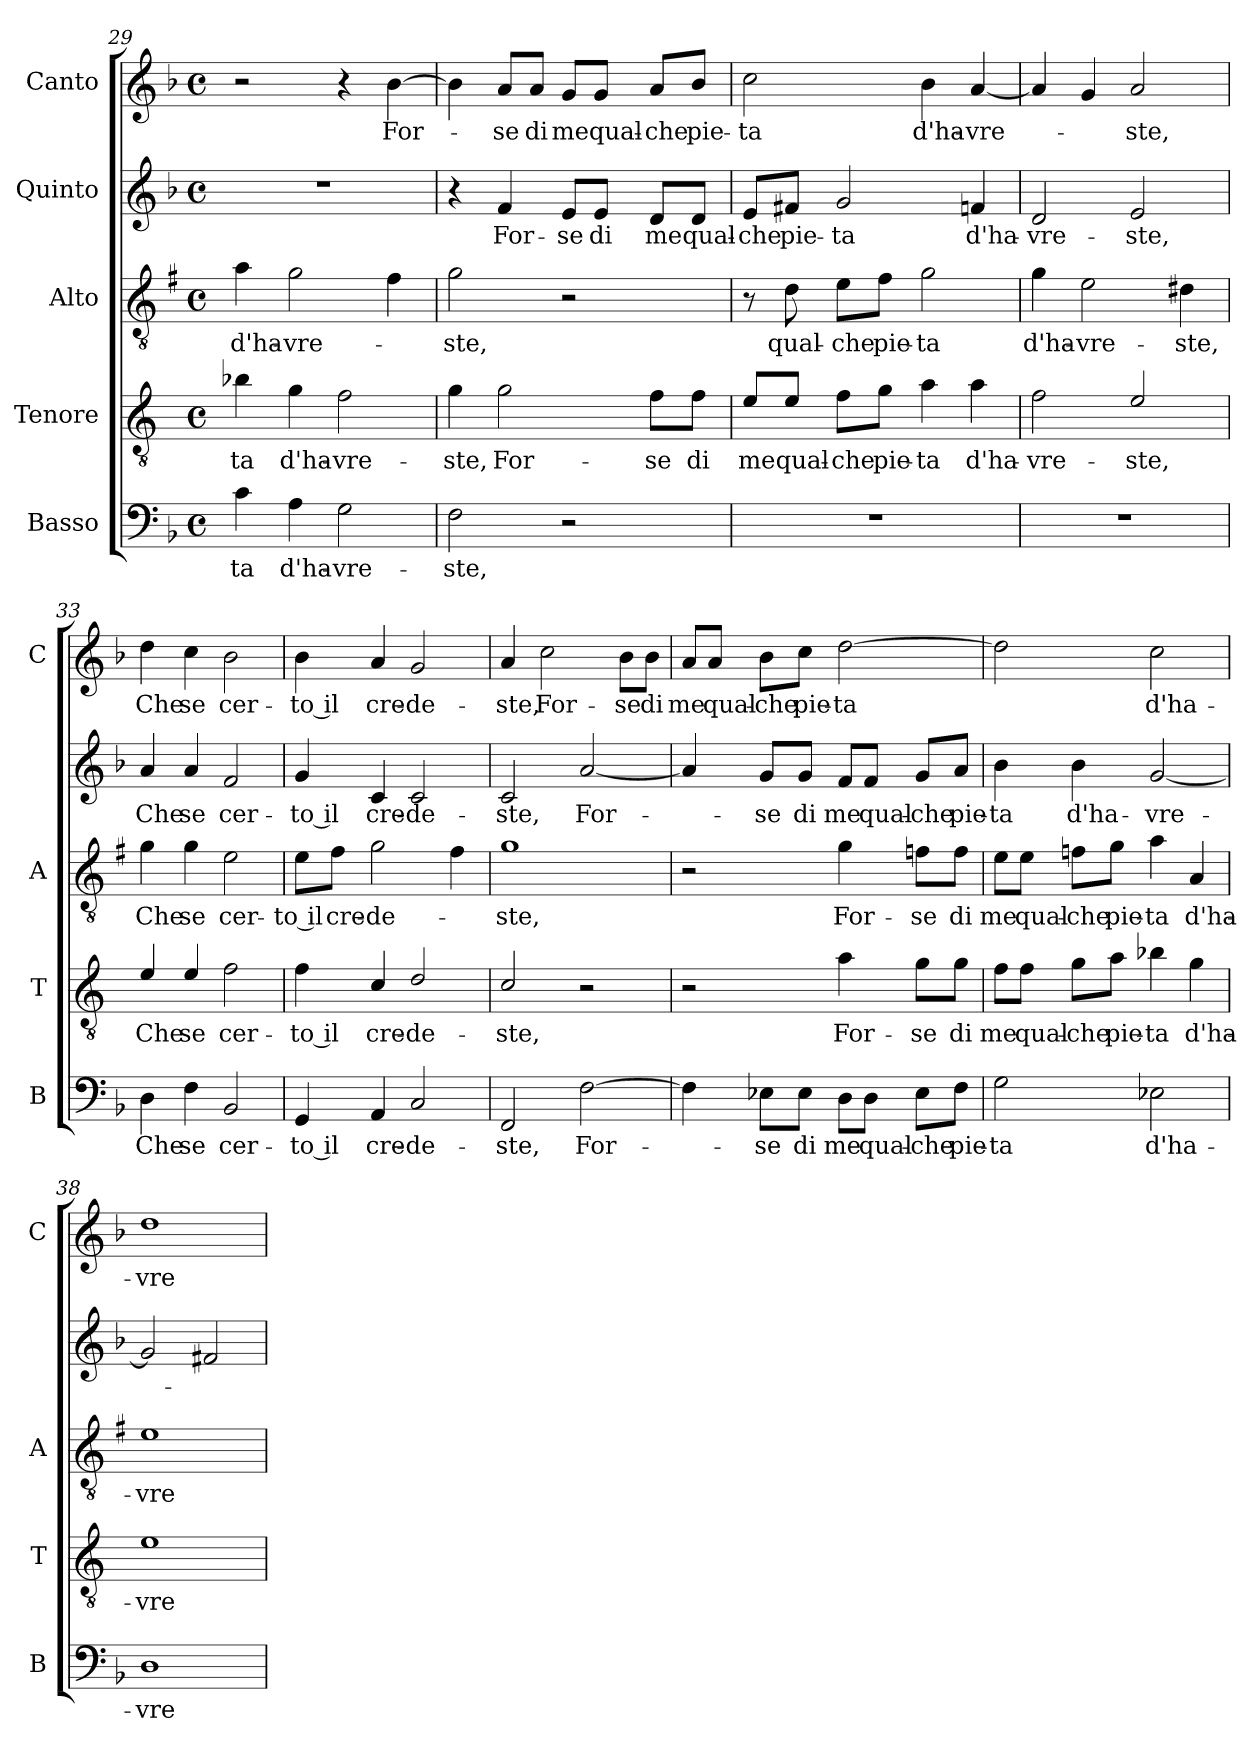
**kern	**text	**kern	**text	**kern	**text	**kern	**text	**kern	**text
*part5	*part5	*part4	*part4	*part3	*part3	*part2	*part2	*part1	*part1
*staff5	*staff5	*staff4	*staff4	*staff3	*staff3	*staff2	*staff2	*staff1	*staff1
*I"Basso	*	*I"Tenore	*	*I"Alto	*	*I"Quinto	*	*I"Canto	*
*I'B	*	*I'T	*	*I'A	*	*	*	*I'C	*
*clefF4	*	*clefGv2	*	*clefGv2	*	*clefG2	*	*clefG2	*
*	*	*ITrd4c7	*	*ITrd1c2	*	*	*	*	*
*k[b-]	*	*k[b-]	*	*k[b-]	*	*k[b-]	*	*k[b-]	*
*F:	*	*F:	*	*F:	*	*F:	*	*F:	*
*M4/4	*	*M4/4	*	*M4/4	*	*M4/4	*	*M4/4	*
*met(c)	*	*met(c)	*	*met(c)	*	*met(c)	*	*met(c)	*
=29	=29	=29	=29	=29	=29	=29	=29	=29	=29
!	!LO:LY:b	!	!LO:LY:b	!	!LO:LY:b	!	!	!	!
4c\	-ta	4e-X\	-ta	4g\	d'ha-	1r	.	2r	.
!	!LO:LY:b	!	!LO:LY:b	!	!LO:LY:b	!	!	!	!
4A\	d'ha-	4c\	d'ha-	2f\	-vre-	.	.	.	.
!	!LO:LY:b	!	!LO:LY:b	!	!	!	!	!	!
2G\	-vre-	2B-\	-vre-	.	.	.	.	4r	.
!	!	!	!	!	!	!	!	!	!LO:LY:b
.	.	.	.	4e\	.	.	.	[4b-\	For-
=30	=30	=30	=30	=30	=30	=30	=30	=30	=30
!	!LO:LY:b	!	!LO:LY:b	!	!LO:LY:b	!	!	!	!
2F\	-ste,	4c\	-ste,	2f\	-ste,	4r	.	4b-\]	.
!	!	!	!LO:LY:b	!	!	!	!LO:LY:b	!	!LO:LY:b
.	.	2c\	For-	.	.	4f/	For-	8a/L	-se
!	!	!	!	!	!	!	!	!	!LO:LY:b
.	.	.	.	.	.	.	.	8a/J	di
!	!	!	!	!	!	!	!LO:LY:b	!	!LO:LY:b
2r	.	.	.	2r	.	8e/L	-se	8g/L	me
!	!	!	!	!	!	!	!LO:LY:b	!	!LO:LY:b
.	.	.	.	.	.	8e/J	di	8g/J	qual-
!	!	!	!LO:LY:b	!	!	!	!LO:LY:b	!	!LO:LY:b
.	.	8B-\L	-se	.	.	8d/L	me	8a/L	-che
!	!	!	!LO:LY:b	!	!	!	!LO:LY:b	!	!LO:LY:b
.	.	8B-\J	di	.	.	8d/J	qual-	8b-/J	pie-
=31	=31	=31	=31	=31	=31	=31	=31	=31	=31
!	!	!	!LO:LY:b	!	!	!	!LO:LY:b	!	!LO:LY:b
1r	.	8A/L	me	8r	.	8e/L	-che	2cc\	-ta
!	!	!	!LO:LY:b	!	!LO:LY:b	!	!LO:LY:b	!	!
.	.	8A/J	qual-	8c\	qual-	8f#X/J	pie-	.	.
!	!	!	!LO:LY:b	!	!LO:LY:b	!	!LO:LY:b	!	!
.	.	8B-\L	-che	8d\L	-che	2g/	-ta	.	.
!	!	!	!LO:LY:b	!	!LO:LY:b	!	!	!	!
.	.	8c\J	pie-	8e\J	pie-	.	.	.	.
!	!	!	!LO:LY:b	!	!LO:LY:b	!	!	!	!LO:LY:b
.	.	4d\	-ta	2f\	-ta	.	.	4b-\	d'ha-
!	!	!	!LO:LY:b	!	!	!	!LO:LY:b	!	!LO:LY:b
.	.	4d\	d'ha-	.	.	4fn/	d'ha-	[4a/	-vre-
=32	=32	=32	=32	=32	=32	=32	=32	=32	=32
!	!	!	!LO:LY:b	!	!LO:LY:b	!	!LO:LY:b	!	!
1r	.	2B-\	-vre-	4f\	d'ha-	2d/	-vre-	4a/]	.
!	!	!	!	!	!LO:LY:b	!	!	!	!
.	.	.	.	2d\	-vre-	.	.	4g/	.
!	!	!	!LO:LY:b	!	!	!	!LO:LY:b	!	!LO:LY:b
.	.	2A/	-ste,	.	.	2e/	-ste,	2a/	-ste,
!	!	!	!	!	!LO:LY:b	!	!	!	!
.	.	.	.	4c#X\	-ste,	.	.	.	.
!!LO:PB:g=z
=33	=33	=33	=33	=33	=33	=33	=33	=33	=33
!	!LO:LY:b	!	!LO:LY:b	!	!LO:LY:b	!	!LO:LY:b	!	!LO:LY:b
4D\	Che	4A/	Che	4f\	Che	4a/	Che	4dd\	Che
!	!LO:LY:b	!	!LO:LY:b	!	!LO:LY:b	!	!LO:LY:b	!	!LO:LY:b
4F\	se	4A/	se	4f\	se	4a/	se	4cc\	se
!	!LO:LY:b	!	!LO:LY:b	!	!LO:LY:b	!	!LO:LY:b	!	!LO:LY:b
2BB-/	cer-	2B-\	cer-	2d\	cer-	2f/	cer-	2b-\	cer-
=34	=34	=34	=34	=34	=34	=34	=34	=34	=34
!	!LO:LY:b	!	!LO:LY:b	!	!LO:LY:b	!	!LO:LY:b	!	!LO:LY:b
4GG/	-to il	4B-\	-to il	8d\L	-to il	4g/	-to il	4b-\	-to il
!	!	!	!	!	!LO:LY:b	!	!	!	!
.	.	.	.	8e\J	cre-	.	.	.	.
!	!LO:LY:b	!	!LO:LY:b	!	!LO:LY:b	!	!LO:LY:b	!	!LO:LY:b
4AA/	cre-	4F/	cre-	2f\	-de-	4c/	cre-	4a/	cre-
!	!LO:LY:b	!	!LO:LY:b	!	!	!	!LO:LY:b	!	!LO:LY:b
2C/	-de-	2G/	-de-	.	.	2c/	-de-	2g/	-de-
.	.	.	.	4e\	.	.	.	.	.
=35	=35	=35	=35	=35	=35	=35	=35	=35	=35
!	!LO:LY:b	!	!LO:LY:b	!	!LO:LY:b	!	!LO:LY:b	!	!LO:LY:b
2FF/	-ste,	2F/	-ste,	1f	-ste,	2c/	-ste,	4a/	-ste,
!	!	!	!	!	!	!	!	!	!LO:LY:b
.	.	.	.	.	.	.	.	2cc\	For-
!	!LO:LY:b	!	!	!	!	!	!LO:LY:b	!	!
[2F\	For-	2r	.	.	.	[2a/	For-	.	.
!	!	!	!	!	!	!	!	!	!LO:LY:b
.	.	.	.	.	.	.	.	8b-\L	-se
!	!	!	!	!	!	!	!	!	!LO:LY:b
.	.	.	.	.	.	.	.	8b-\J	di
=36	=36	=36	=36	=36	=36	=36	=36	=36	=36
!	!	!	!	!	!	!	!	!	!LO:LY:b
4F\]	.	2r	.	2r	.	4a/]	.	8a/L	me
!	!	!	!	!	!	!	!	!	!LO:LY:b
.	.	.	.	.	.	.	.	8a/J	qual-
!	!LO:LY:b	!	!	!	!	!	!LO:LY:b	!	!LO:LY:b
8E-X\L	-se	.	.	.	.	8g/L	-se	8b-\L	-che
!	!LO:LY:b	!	!	!	!	!	!LO:LY:b	!	!LO:LY:b
8E-\J	di	.	.	.	.	8g/J	di	8cc\J	pie-
!	!LO:LY:b	!	!LO:LY:b	!	!LO:LY:b	!	!LO:LY:b	!	!LO:LY:b
8D\L	me	4d\	For-	4f\	For-	8f/L	me	[2dd\	-ta
!	!LO:LY:b	!	!	!	!	!	!LO:LY:b	!	!
8D\J	qual-	.	.	.	.	8f/J	qual-	.	.
!	!LO:LY:b	!	!LO:LY:b	!	!LO:LY:b	!	!LO:LY:b	!	!
8E-\L	-che	8c\L	-se	8e-X\L	-se	8g/L	-che	.	.
!	!LO:LY:b	!	!LO:LY:b	!	!LO:LY:b	!	!LO:LY:b	!	!
8F\J	pie-	8c\J	di	8e-\J	di	8a/J	pie-	.	.
=37	=37	=37	=37	=37	=37	=37	=37	=37	=37
!	!LO:LY:b	!	!LO:LY:b	!	!LO:LY:b	!	!LO:LY:b	!	!
2G\	-ta	8B-\L	me	8d\L	me	4b-\	-ta	2dd\]	.
!	!	!	!LO:LY:b	!	!LO:LY:b	!	!	!	!
.	.	8B-\J	qual-	8d\J	qual-	.	.	.	.
!	!	!	!LO:LY:b	!	!LO:LY:b	!	!LO:LY:b	!	!
.	.	8c\L	-che	8e-X\L	-che	4b-\	d'ha-	.	.
!	!	!	!LO:LY:b	!	!LO:LY:b	!	!	!	!
.	.	8d\J	pie-	8f\J	pie-	.	.	.	.
!	!LO:LY:b	!	!LO:LY:b	!	!LO:LY:b	!	!LO:LY:b	!	!LO:LY:b
2E-X\	d'ha-	4e-X\	-ta	4g\	-ta	[2g/	-vre-	2cc\	d'ha-
!	!	!	!LO:LY:b	!	!LO:LY:b	!	!	!	!
.	.	4c\	d'ha-	4G/	d'ha-	.	.	.	.
=38	=38	=38	=38	=38	=38	=38	=38	=38	=38
!	!LO:LY:b	!	!LO:LY:b	!	!LO:LY:b	!	!	!	!LO:LY:b
1D	-vre-	1A	-vre-	1d	-vre-	2g/]	.	1dd	-vre-
.	.	.	.	.	.	2f#X/	.	.	.
=	=	=	=	=	=	=	=	=	=
*-	*-	*-	*-	*-	*-	*-	*-	*-	*-
